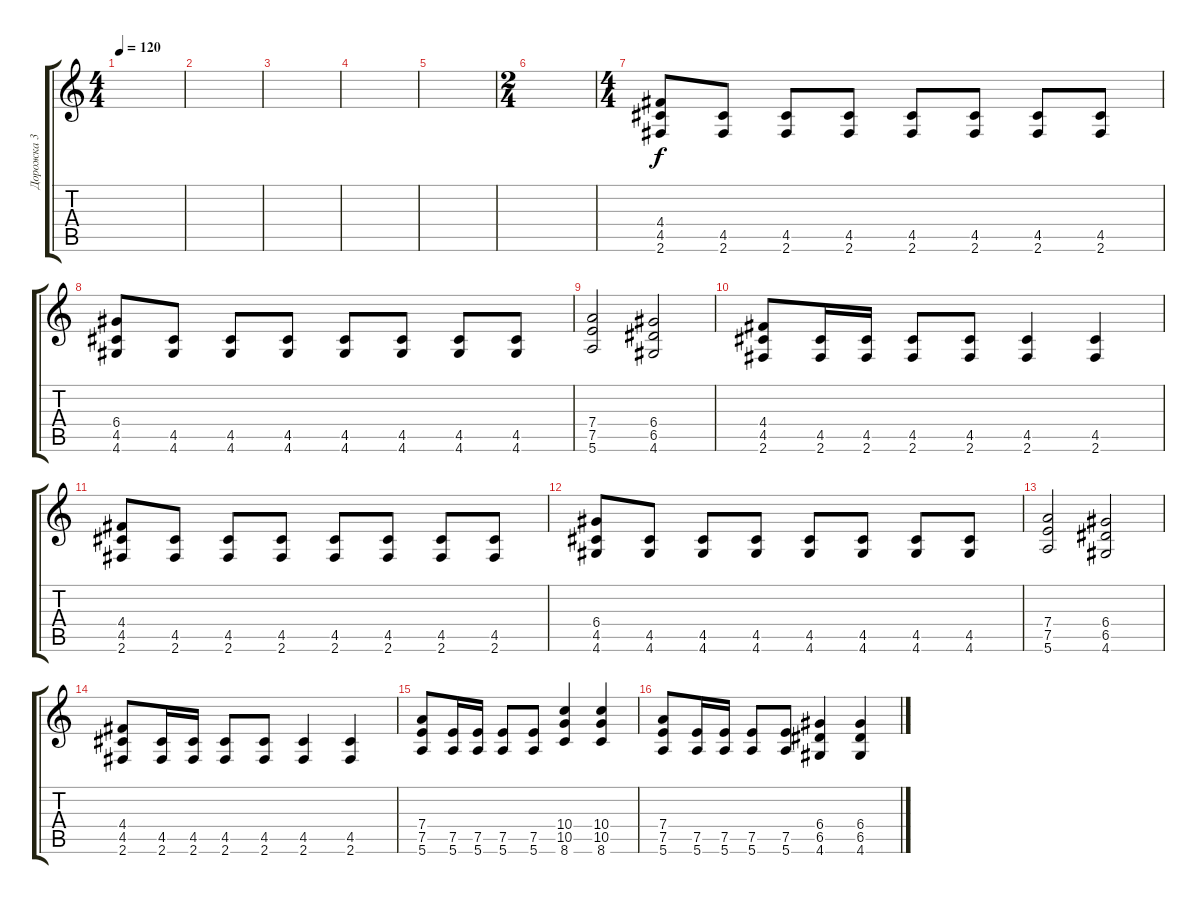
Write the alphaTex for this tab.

\track ("Дорожка 3" "Дорожка 3") {instrument distortionguitar}
\staff {score tabs}
\tuning (E4 B3 G3 D3 A2 E2) {hide}
\ts (4 4)
\tempo 120
\clef g2
\ks c
|
|
|
|
|
\ts (2 4)
|
\ts (4 4)
(4.4 4.5 2.6).8 (4.5 2.6).8 (4.5 2.6).8 (4.5 2.6).8 (4.5 2.6).8 (4.5 2.6).8 (4.5 2.6).8 (4.5 2.6).8 |
(6.4 4.5 4.6).8 (4.5 4.6).8 (4.5 4.6).8 (4.5 4.6).8 (4.5 4.6).8 (4.5 4.6).8 (4.5 4.6).8 (4.5 4.6).8 |
(7.4 7.5 5.6).2 (6.4 6.5 4.6).2 |
(4.4 4.5 2.6).8 (4.5 2.6).16 (4.5 2.6).16 (4.5 2.6).8 (4.5 2.6).8 (4.5 2.6).4 (4.5 2.6).4 |
(4.4 4.5 2.6).8 (4.5 2.6).8 (4.5 2.6).8 (4.5 2.6).8 (4.5 2.6).8 (4.5 2.6).8 (4.5 2.6).8 (4.5 2.6).8 |
(6.4 4.5 4.6).8 (4.5 4.6).8 (4.5 4.6).8 (4.5 4.6).8 (4.5 4.6).8 (4.5 4.6).8 (4.5 4.6).8 (4.5 4.6).8 |
(7.4 7.5 5.6).2 (6.4 6.5 4.6).2 |
(4.4 4.5 2.6).8 (4.5 2.6).16 (4.5 2.6).16 (4.5 2.6).8 (4.5 2.6).8 (4.5 2.6).4 (4.5 2.6).4 |
(7.4 7.5 5.6).8 (7.5 5.6).16 (7.5 5.6).16 (7.5 5.6).8 (7.5 5.6).8 (10.4 10.5 8.6).4 (10.4 10.5 8.6).4 |
(7.4 7.5 5.6).8 (7.5 5.6).16 (7.5 5.6).16 (7.5 5.6).8 (7.5 5.6).8 (6.4 6.5 4.6).4 (6.4 6.5 4.6).4
